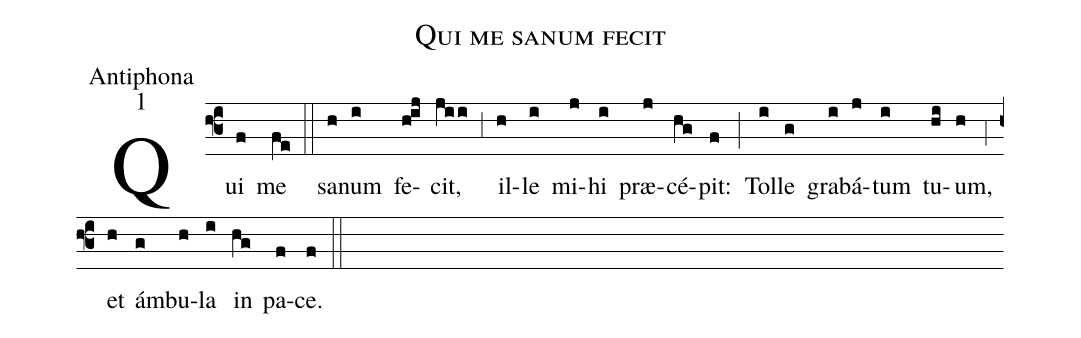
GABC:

name:Qui me sanum fecit;
office-part:Antiphona;
mode:1;
%%
(f3) Qui(f) me(fe) (::)
sa(h)num(i) fe(h!ij)cit,(jii) (,3) il(h)le(i) mi(j)hi(i) præ(j)cé(hg)pit:(f) (;) Tol(i)le(g) gra(i)bá(j)tum(i) tu(hi)um,(h) (,4) et(h) ám(g)bu(h)la(i) in(hg) pa(f)ce.(f) (::)
